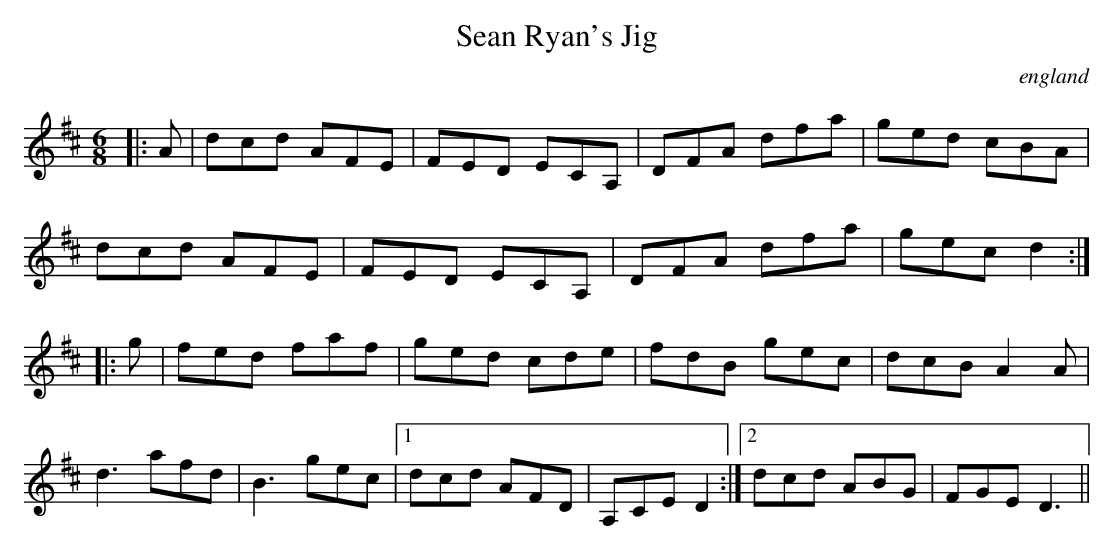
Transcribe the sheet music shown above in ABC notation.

X:1
T:Sean Ryan's Jig
O:england
M:6/8
L:1/8
K:D
|:A|dcd AFE|FED ECA,|DFA dfa|ged cBA|
dcd AFE|FED ECA,|DFA dfa|gec d2:|
|:g|fed faf|ged cde|fdB gec|dcB A2A|
d3 afd|B3 gec|1 dcd AFD|A,CE D2:|2 dcd ABG|FGE D3||
